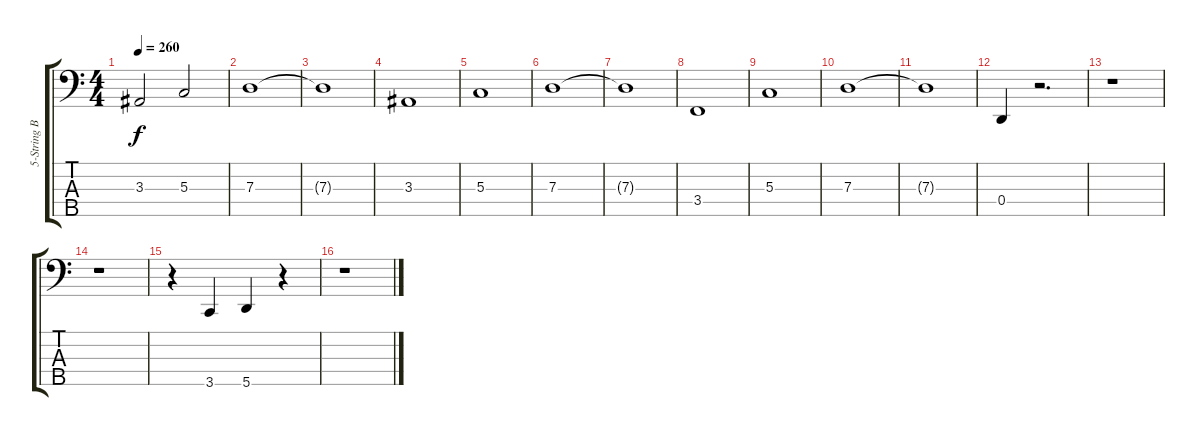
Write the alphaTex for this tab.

\track ("5-String Bass" "5-String B") {instrument electricbasspick}
\staff {score tabs}
\tuning (F2 C2 G1 D1 A0) {hide}
\ts (4 4)
\tempo 260
\clef f4
\ks c
3.3.2{dy f} 5.3.2 |
7.3.1 |
7.3{t}.1 |
3.3.1 |
5.3.1 |
7.3.1 |
7.3{t}.1 |
3.4.1 |
5.3.1 |
7.3.1 |
7.3{t}.1 |
0.4.4 r.2{d} |
r.1 |
r.1 |
r.4 3.5.4 5.5.4 r.4 |
r.1
